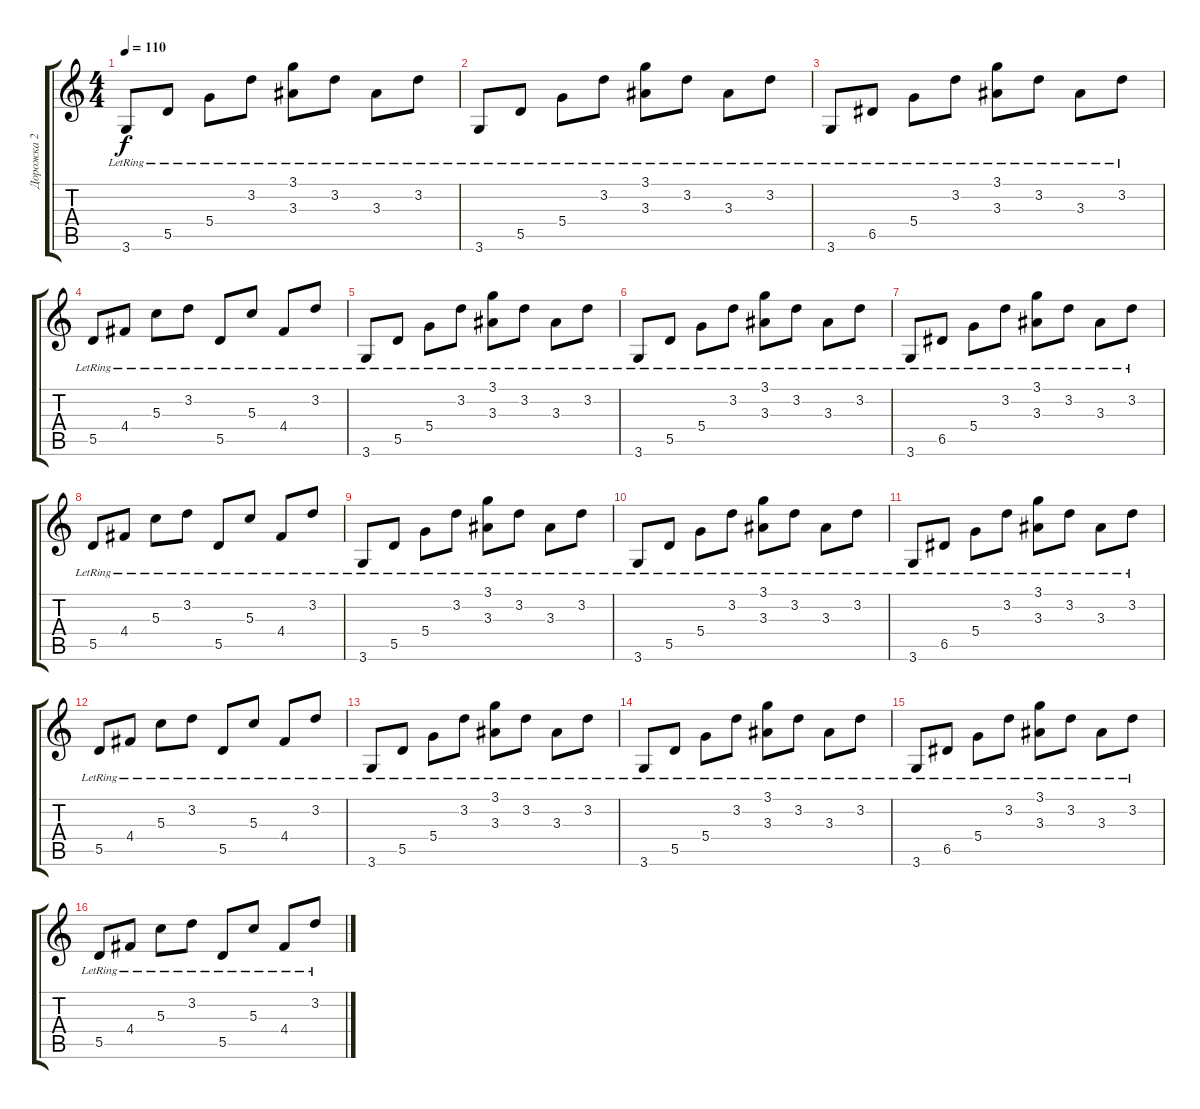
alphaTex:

\track ("Дорожка 2" "Дорожка 2") {instrument acousticguitarnylon}
\staff {score tabs}
\tuning (E4 B3 G3 D3 A2 E2) {hide}
\ts (4 4)
\tempo 110
\clef g2
\ks c
3.6{lr}.8{dy f} 5.5{lr}.8 5.4{lr}.8 3.2{lr}.8 (3.1{lr} 3.3{lr}).8 3.2{lr}.8 3.3{lr}.8 3.2{lr}.8 |
3.6{lr}.8 5.5{lr}.8 5.4{lr}.8 3.2{lr}.8 (3.1{lr} 3.3{lr}).8 3.2{lr}.8 3.3{lr}.8 3.2{lr}.8 |
3.6{lr}.8 6.5{lr}.8 5.4{lr}.8 3.2{lr}.8 (3.1{lr} 3.3{lr}).8 3.2{lr}.8 3.3{lr}.8 3.2{lr}.8 |
5.5{lr}.8 4.4{lr}.8 5.3{lr}.8 3.2{lr}.8 5.5{lr}.8 5.3{lr}.8 4.4{lr}.8 3.2{lr}.8 |
3.6{lr}.8 5.5{lr}.8 5.4{lr}.8 3.2{lr}.8 (3.1{lr} 3.3{lr}).8 3.2{lr}.8 3.3{lr}.8 3.2{lr}.8 |
3.6{lr}.8 5.5{lr}.8 5.4{lr}.8 3.2{lr}.8 (3.1{lr} 3.3{lr}).8 3.2{lr}.8 3.3{lr}.8 3.2{lr}.8 |
3.6{lr}.8 6.5{lr}.8 5.4{lr}.8 3.2{lr}.8 (3.1{lr} 3.3{lr}).8 3.2{lr}.8 3.3{lr}.8 3.2{lr}.8 |
5.5{lr}.8 4.4{lr}.8 5.3{lr}.8 3.2{lr}.8 5.5{lr}.8 5.3{lr}.8 4.4{lr}.8 3.2{lr}.8 |
3.6{lr}.8 5.5{lr}.8 5.4{lr}.8 3.2{lr}.8 (3.1{lr} 3.3{lr}).8 3.2{lr}.8 3.3{lr}.8 3.2{lr}.8 |
3.6{lr}.8 5.5{lr}.8 5.4{lr}.8 3.2{lr}.8 (3.1{lr} 3.3{lr}).8 3.2{lr}.8 3.3{lr}.8 3.2{lr}.8 |
3.6{lr}.8 6.5{lr}.8 5.4{lr}.8 3.2{lr}.8 (3.1{lr} 3.3{lr}).8 3.2{lr}.8 3.3{lr}.8 3.2{lr}.8 |
5.5{lr}.8 4.4{lr}.8 5.3{lr}.8 3.2{lr}.8 5.5{lr}.8 5.3{lr}.8 4.4{lr}.8 3.2{lr}.8 |
3.6{lr}.8 5.5{lr}.8 5.4{lr}.8 3.2{lr}.8 (3.1{lr} 3.3{lr}).8 3.2{lr}.8 3.3{lr}.8 3.2{lr}.8 |
3.6{lr}.8 5.5{lr}.8 5.4{lr}.8 3.2{lr}.8 (3.1{lr} 3.3{lr}).8 3.2{lr}.8 3.3{lr}.8 3.2{lr}.8 |
3.6{lr}.8 6.5{lr}.8 5.4{lr}.8 3.2{lr}.8 (3.1{lr} 3.3{lr}).8 3.2{lr}.8 3.3{lr}.8 3.2{lr}.8 |
5.5{lr}.8 4.4{lr}.8 5.3{lr}.8 3.2{lr}.8 5.5{lr}.8 5.3{lr}.8 4.4{lr}.8 3.2{lr}.8
